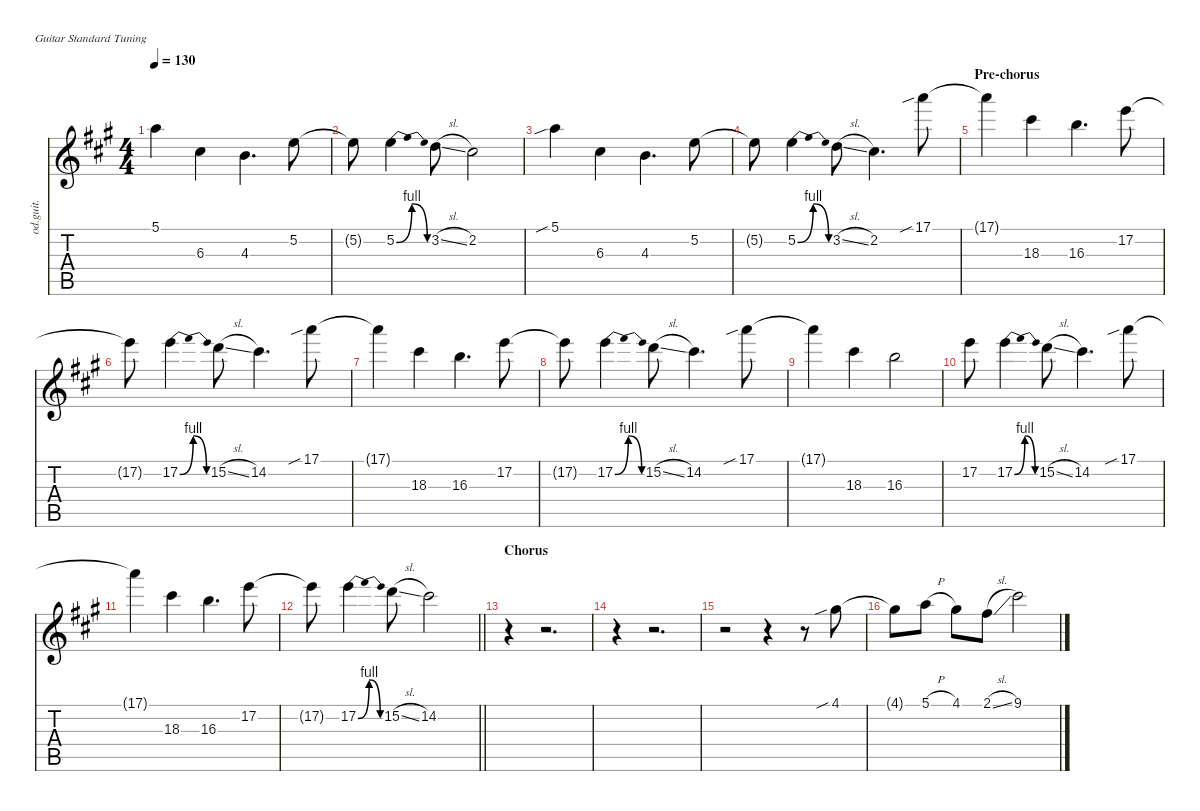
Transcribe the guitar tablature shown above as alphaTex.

\defaultSystemsLayout 4
\hideDynamics
\bracketExtendMode nobrackets
\track ("Guitar 2" "od.guit.") {instrument overdrivenguitar}
\staff {score tabs}
\tuning (E4 B3 G3 D3 A2 E2)
\ts (4 4)
\tempo 130
\clef g2
\ks a
5.1{t acc forcenatural}.4{dy f beam Down} 6.3{acc #}.4{beam Down} 4.3{acc forcenatural}.4{d beam Down} 5.2{acc forcenatural}.8{beam Down} |
5.2{t acc forcenatural}.8{beam Down} 5.2{be (bendrelease 0 0 15 4 30 4 45 0) acc forcenatural}.4{beam Down} 3.2{sl acc forcenatural}.8{beam Down} 2.2{acc #}.2{beam Down} |
5.1{sib acc forcenatural}.4{beam Down} 6.3{acc #}.4{beam Down} 4.3{acc forcenatural}.4{d beam Down} 5.2{acc forcenatural}.8{beam Down} |
5.2{t acc forcenatural}.8{beam Down} 5.2{be (bendrelease 0 0 15 4 30 4 45 0) acc forcenatural}.4{beam Down} 3.2{sl acc forcenatural}.8{beam Down} 2.2{acc #}.4{d beam Down} 17.1{sib acc forcenatural}.8{beam Down} |
\section ("" "Pre-chorus")
17.1{t acc forcenatural}.4{beam Down} 18.3{acc #}.4{beam Down} 16.3{acc forcenatural}.4{d beam Down} 17.2{acc forcenatural}.8{beam Down} |
17.2{t acc forcenatural}.8{beam Down} 17.2{be (bendrelease 0 0 15 4 30 4 45 0) acc forcenatural}.4{beam Down} 15.2{sl acc forcenatural}.8{beam Down} 14.2{acc #}.4{d beam Down} 17.1{sib acc forcenatural}.8{beam Down} |
17.1{t acc forcenatural}.4{beam Down} 18.3{acc #}.4{beam Down} 16.3{acc forcenatural}.4{d beam Down} 17.2{acc forcenatural}.8{beam Down} |
17.2{t acc forcenatural}.8{beam Down} 17.2{be (bendrelease 0 0 15 4 30 4 45 0) acc forcenatural}.4{beam Down} 15.2{sl acc forcenatural}.8{beam Down} 14.2{acc #}.4{d beam Down} 17.1{sib acc forcenatural}.8{beam Down} |
17.1{t acc forcenatural}.4{beam Down} 18.3{acc #}.4{beam Down} 16.3{acc forcenatural}.2{beam Down} |
17.2{acc forcenatural}.8{beam Down} 17.2{be (bendrelease 0 0 15 4 30 4 45 0) acc forcenatural}.4{beam Down} 15.2{sl acc forcenatural}.8{beam Down} 14.2{acc #}.4{d beam Down} 17.1{sib acc forcenatural}.8{beam Down} |
17.1{t acc forcenatural}.4{beam Down} 18.3{acc #}.4{beam Down} 16.3{acc forcenatural}.4{d beam Down} 17.2{acc forcenatural}.8{beam Down} |
\barLineRight lightlight
17.2{t acc forcenatural}.8{beam Down} 17.2{be (bendrelease 0 0 15 4 30 4 45 0) acc forcenatural}.4{beam Down} 15.2{sl acc forcenatural}.8{beam Down} 14.2{acc #}.2{beam Down} |
\section ("" "Chorus")
r.4{beam Down} r.2{d beam Down} |
r.4{beam Down} r.2{d beam Down} |
r.2{beam Down} r.4{beam Down} r.8{beam Down} 4.1{sib acc #}.8{beam Down} |
4.1{t acc #}.8{beam Down} 5.1{h acc forcenatural}.8{beam Down} 4.1{acc #}.8{beam Down} 2.1{sl acc #}.8{beam Down} 9.1{acc #}.2{beam Down}
